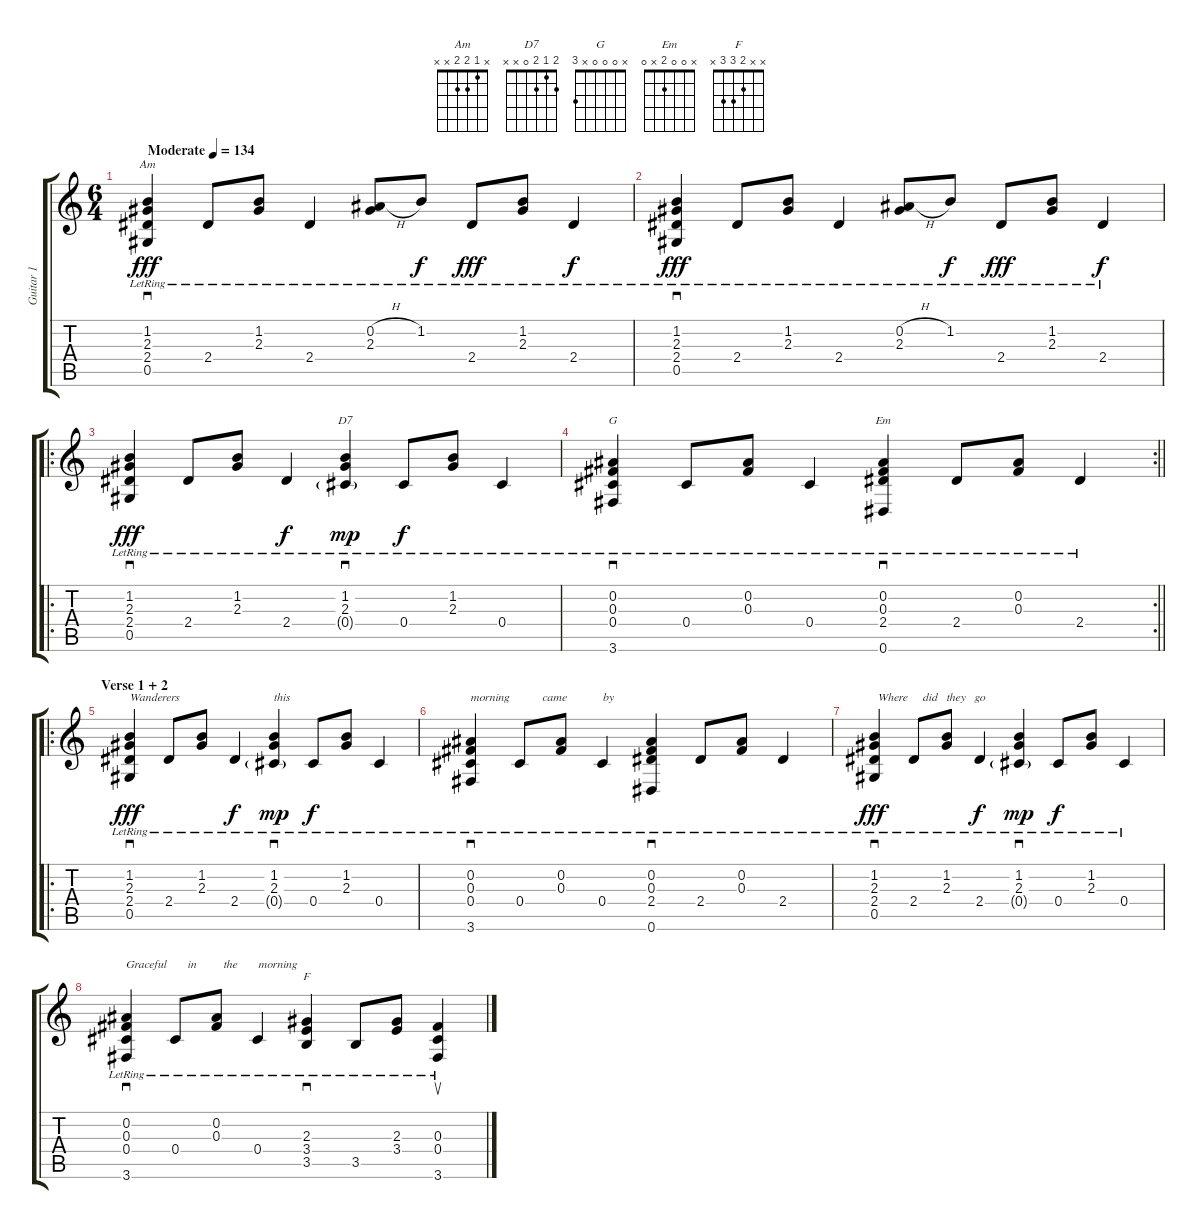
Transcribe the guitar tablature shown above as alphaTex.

\track ("Guitar 1" "Guitar 1") {instrument acousticguitarnylon}
\staff {score tabs}
\tuning (Eb4 Bb3 Gb3 Db3 Ab2 Eb2) {hide}
\chord ("Am" x 1 2 2 x x)
\chord ("D7" 2 1 2 0 x x)
\chord ("G" x 0 0 0 x 3)
\chord ("Em" x 0 0 2 x 0)
\chord ("F" x x 2 3 3 x)
\ts (6 4)
\tempo (134 "Moderate")
\clef g2
\ks c
(1.2{lr} 2.3{lr} 2.4{lr} 0.5{lr}).4{sd ch "Am" dy fff instrument acousticguitarnylon} 2.4{lr}.8 (1.2{lr} 2.3{lr}).8 2.4{lr}.4 (0.2{h lr} 2.3{lr}).8 1.2{lr}.8{dy f} 2.4{lr}.8{dy fff} (1.2{lr} 2.3{lr}).8 2.4{lr}.4{dy f} |
(1.2{lr} 2.3{lr} 2.4{lr} 0.5{lr}).4{sd dy fff} 2.4{lr}.8 (1.2{lr} 2.3{lr}).8 2.4{lr}.4 (0.2{h lr} 2.3{lr}).8 1.2{lr}.8{dy f} 2.4{lr}.8{dy fff} (1.2{lr} 2.3{lr}).8 2.4{lr}.4{dy f} |
\ro
(1.2{lr} 2.3{lr} 2.4{lr} 0.5{lr}).4{sd dy fff} 2.4{lr}.8 (1.2{lr} 2.3{lr}).8 2.4{lr}.4{dy f} (1.2{lr} 2.3{lr} 0.4{g lr}).4{sd ch "D7" dy mp} 0.4{lr}.8{dy f} (1.2{lr} 2.3{lr}).8 0.4{lr}.4 |
\rc 2
\barLineRight lightlight
(0.2{lr} 0.3{lr} 0.4{lr} 3.6{lr}).4{sd ch "G"} 0.4{lr}.8 (0.2{lr} 0.3{lr}).8 0.4{lr}.4 (0.2{lr} 0.3{lr} 2.4{lr} 0.6{lr}).4{sd ch "Em"} 2.4{lr}.8 (0.2{lr} 0.3{lr}).8 2.4{lr}.4 |
\ro
\section ("" "Verse 1 + 2")
(1.2{lr} 2.3{lr} 2.4{lr} 0.5{lr}).4{sd txt "Wanderers  " dy fff} 2.4{lr}.8 (1.2{lr} 2.3{lr}).8 2.4{lr}.4{dy f} (1.2{lr} 2.3{lr} 0.4{g lr}).4{sd txt "this" dy mp} 0.4{lr}.8{dy f} (1.2{lr} 2.3{lr}).8 0.4{lr}.4 |
(0.2{lr} 0.3{lr} 0.4{lr} 3.6{lr}).4{sd txt "morning           came            by"} 0.4{lr}.8 (0.2{lr} 0.3{lr}).8 0.4{lr}.4 (0.2{lr} 0.3{lr} 2.4{lr} 0.6{lr}).4{sd} 2.4{lr}.8 (0.2{lr} 0.3{lr}).8 2.4{lr}.4 |
(1.2{lr} 2.3{lr} 2.4{lr} 0.5{lr}).4{sd txt " Where     did   they   go" dy fff} 2.4{lr}.8 (1.2{lr} 2.3{lr}).8 2.4{lr}.4{dy f} (1.2{lr} 2.3{lr} 0.4{g lr}).4{sd dy mp} 0.4{lr}.8{dy f} (1.2{lr} 2.3{lr}).8 0.4{lr}.4 |
(0.2{lr} 0.3{lr} 0.4{lr} 3.6{lr}).4{sd txt "Graceful       in         the       morning  "} 0.4{lr}.8 (0.2{lr} 0.3{lr}).8 0.4{lr}.4 (2.3{lr} 3.4{lr} 3.5{lr}).4{sd ch "F"} 3.5{lr}.8 (2.3{lr} 3.4{lr}).8 (0.3{lr} 0.4{lr} 3.6{lr}).4{su}
